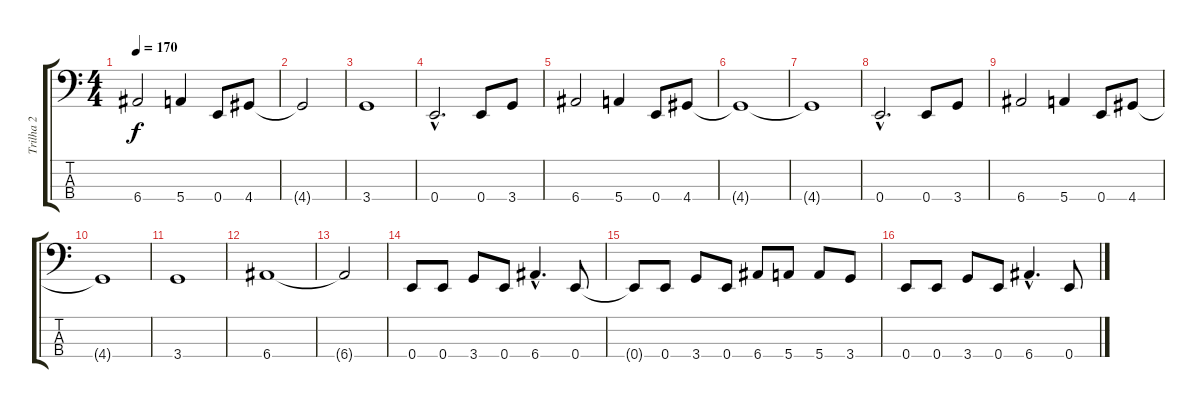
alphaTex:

\track ("Trilha 2" "Trilha 2") {instrument slapbass2}
\staff {score tabs}
\tuning (G2 D2 A1 E1) {hide}
\ts (4 4)
\tempo 170
\clef f4
\ks c
6.4.2{dy f} 5.4.4 0.4.8 4.4.8 |
4.4{t}.2 |
3.4.1 |
0.4{hac}.2{d} 0.4.8 3.4.8 |
6.4.2 5.4.4 0.4.8 4.4.8 |
4.4{t}.1 |
4.4{t}.1 |
0.4{hac}.2{d} 0.4.8 3.4.8 |
6.4.2 5.4.4 0.4.8 4.4.8 |
4.4{t}.1 |
3.4.1 |
6.4.1 |
6.4{t}.2 |
0.4.8 0.4.8 3.4.8 0.4.8 6.4{hac}.4{d} 0.4.8 |
0.4{t}.8 0.4.8 3.4.8 0.4.8 6.4.8 5.4.8 5.4.8 3.4.8 |
0.4.8 0.4.8 3.4.8 0.4.8 6.4{hac}.4{d} 0.4.8
